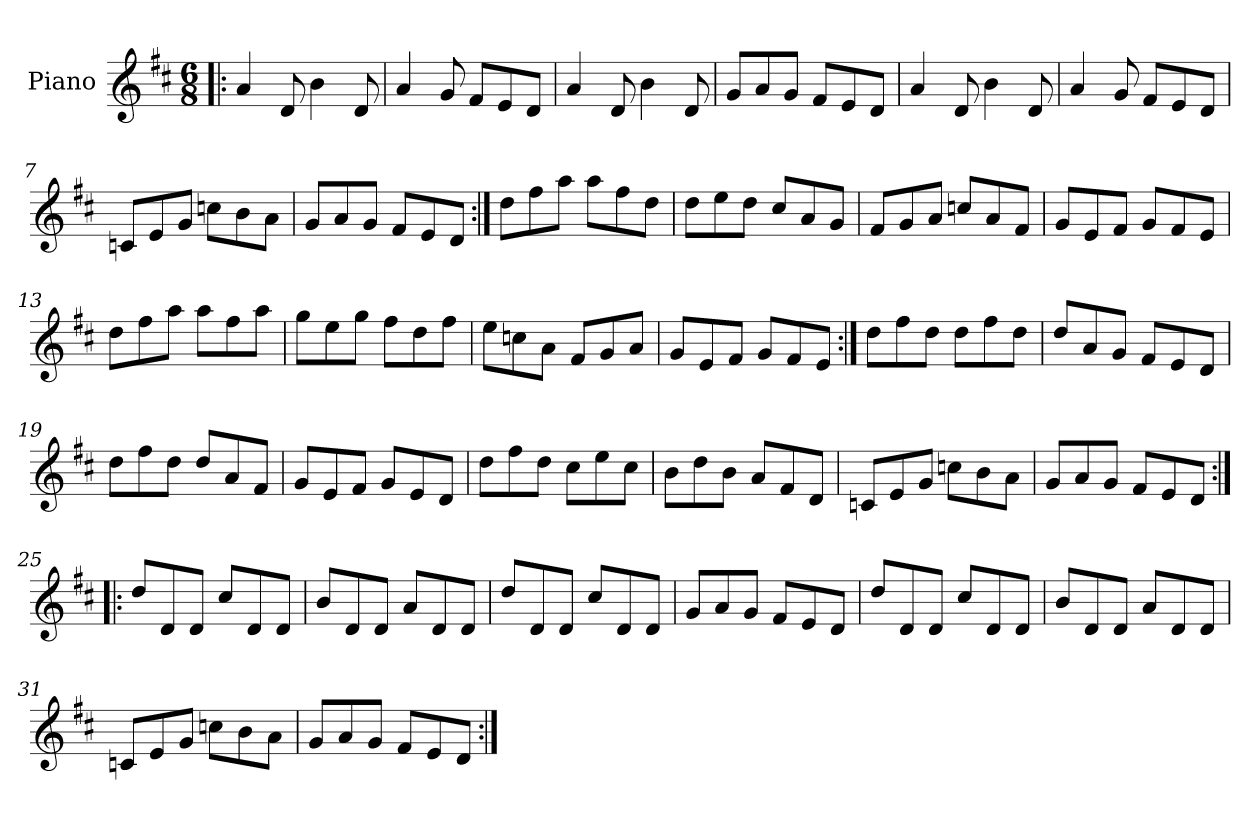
**kern
*part1
*staff1
*I"Piano
*I'Pno
*clefG2
*k[f#c#]
*D:
*M6/8
=1!|:
4a/
8d/
4b\
8d/
=2
4a/
8g/
8f#/L
8e/
8d/J
=3
4a/
8d/
4b\
8d/
=4
8g/L
8a/
8g/J
8f#/L
8e/
8d/J
=5
4a/
8d/
4b\
8d/
=6
4a/
8g/
8f#/L
8e/
8d/J
=7
8cn/L
8e/
8g/J
8ccn\L
8b\
8a\J
=8
8g/L
8a/
8g/J
8f#/L
8e/
8d/J
=9:|!
8dd\L
8ff#\
8aa\J
8aa\L
8ff#\
8dd\J
=10
8dd\L
8ee\
8dd\J
8cc#/L
8a/
8g/J
=11
8f#/L
8g/
8a/J
8ccn/L
8a/
8f#/J
=12
8g/L
8e/
8f#/J
8g/L
8f#/
8e/J
=13
8dd\L
8ff#\
8aa\J
8aa\L
8ff#\
8aa\J
=14
8gg\L
8ee\
8gg\J
8ff#\L
8dd\
8ff#\J
=15
8ee\L
8ccn\
8a\J
8f#/L
8g/
8a/J
=16
8g/L
8e/
8f#/J
8g/L
8f#/
8e/J
=17:|!
8dd\L
8ff#\
8dd\J
8dd\L
8ff#\
8dd\J
=18
8dd/L
8a/
8g/J
8f#/L
8e/
8d/J
=19
8dd\L
8ff#\
8dd\J
8dd/L
8a/
8f#/J
=20
8g/L
8e/
8f#/J
8g/L
8e/
8d/J
=21
8dd\L
8ff#\
8dd\J
8cc#\L
8ee\
8cc#\J
=22
8b\L
8dd\
8b\J
8a/L
8f#/
8d/J
=23
8cn/L
8e/
8g/J
8ccn\L
8b\
8a\J
=24
8g/L
8a/
8g/J
8f#/L
8e/
8d/J
=25:|!|:
8dd/L
8d/
8d/J
8cc#/L
8d/
8d/J
=26
8b/L
8d/
8d/J
8a/L
8d/
8d/J
=27
8dd/L
8d/
8d/J
8cc#/L
8d/
8d/J
=28
8g/L
8a/
8g/J
8f#/L
8e/
8d/J
=29
8dd/L
8d/
8d/J
8cc#/L
8d/
8d/J
=30
8b/L
8d/
8d/J
8a/L
8d/
8d/J
=31
8cn/L
8e/
8g/J
8ccn\L
8b\
8a\J
=32
8g/L
8a/
8g/J
8f#/L
8e/
8d/J
=:|!
*-
